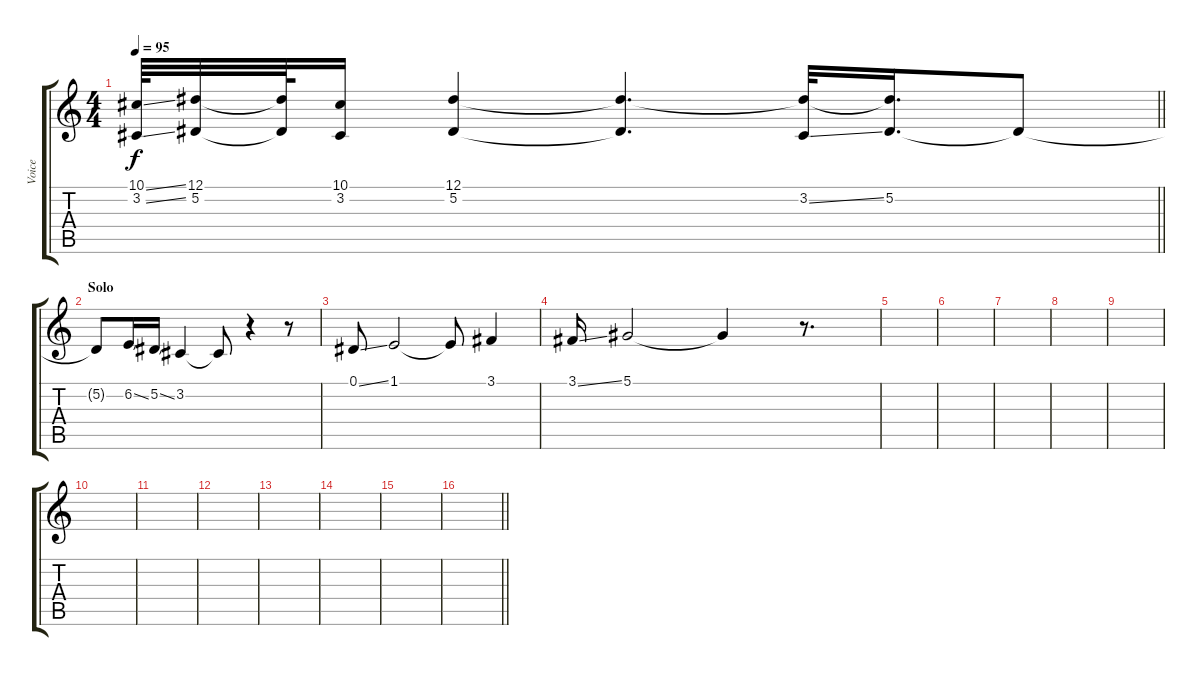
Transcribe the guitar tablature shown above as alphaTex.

\track ("Voice" "Voice") {instrument lead2sawtooth}
\staff {score tabs}
\tuning (Eb4 Bb3 Gb3 Db3 Ab2 Eb2) {hide}
\ts (4 4)
\tempo 95
\clef g2
\barLineRight lightlight
\ks c
(10.1{ss} 3.2{ss}).64{dy f} (12.1 5.2).32 (12.1{t} 5.2{t}).64 (10.1 3.2).16 (12.1 5.2).4 (12.1{t} 5.2{t}).4{d} (12.1{t} 3.2{ss}).32 (12.1{t} 5.2).16{d} 5.2{t}.8 |
\section ("" "Solo")
5.2{t}.8 6.2{ss}.16 5.2{ss}.16 3.2.4 3.2{t}.8 r.4 r.8 |
0.1{ss}.8 1.1.2 1.1{t}.8 3.1.4 |
3.1{ss}.16 5.1.2 5.1{t}.4 r.8{d} |
|
|
|
|
|
|
|
|
|
|
|
\barLineRight lightlight
